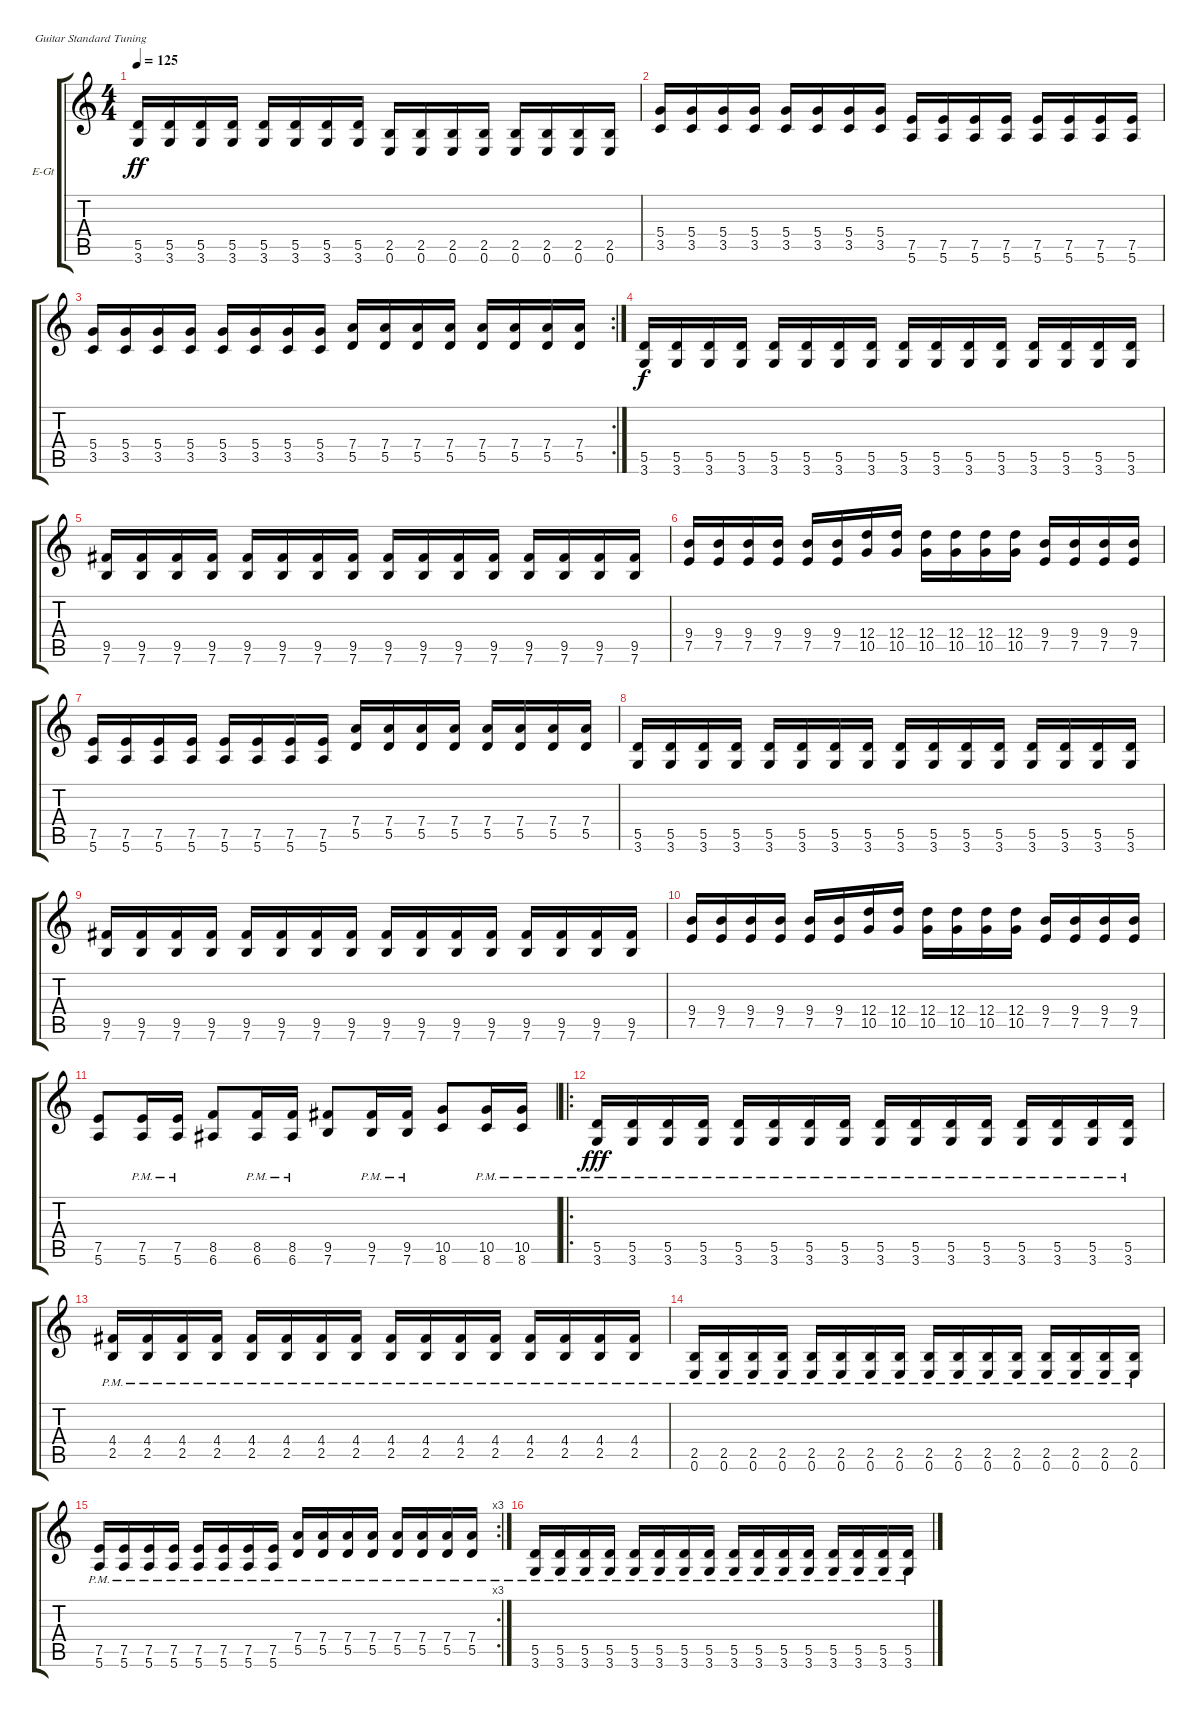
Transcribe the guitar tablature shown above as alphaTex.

\defaultSystemsLayout 4
\bracketExtendMode groupsimilarinstruments
\firstSystemTrackNameOrientation horizontal
\otherSystemsTrackNameOrientation horizontal
\track ("Electric Guitar (Drive)" "E-Gt") {instrument overdrivenguitar}
\staff {score tabs}
\tuning (E4 B3 G3 D3 A2 E2)
\ts (4 4)
\tempo 125
\clef g2
\ks c
(3.6 5.5).16{dy ff} (3.6 5.5).16 (3.6 5.5).16 (3.6 5.5).16 (3.6 5.5).16 (3.6 5.5).16 (3.6 5.5).16 (3.6 5.5).16 (2.5 0.6).16 (2.5 0.6).16 (2.5 0.6).16 (2.5 0.6).16 (2.5 0.6).16 (2.5 0.6).16 (2.5 0.6).16 (2.5 0.6).16 |
(3.5 5.4).16 (3.5 5.4).16 (3.5 5.4).16 (3.5 5.4).16 (3.5 5.4).16 (3.5 5.4).16 (3.5 5.4).16 (3.5 5.4).16 (7.5 5.6).16 (7.5 5.6).16 (7.5 5.6).16 (7.5 5.6).16 (7.5 5.6).16 (7.5 5.6).16 (7.5 5.6).16 (7.5 5.6).16 |
\rc 2
(3.5 5.4).16 (3.5 5.4).16 (3.5 5.4).16 (3.5 5.4).16 (3.5 5.4).16 (3.5 5.4).16 (3.5 5.4).16 (3.5 5.4).16 (5.5 7.4).16 (5.5 7.4).16 (5.5 7.4).16 (5.5 7.4).16 (5.5 7.4).16 (5.5 7.4).16 (5.5 7.4).16 (5.5 7.4).16 |
(3.6 5.5).16{dy f} (3.6 5.5).16 (3.6 5.5).16 (3.6 5.5).16 (3.6 5.5).16 (3.6 5.5).16 (3.6 5.5).16 (3.6 5.5).16 (3.6 5.5).16 (3.6 5.5).16 (3.6 5.5).16 (3.6 5.5).16 (3.6 5.5).16 (3.6 5.5).16 (3.6 5.5).16 (3.6 5.5).16 |
(7.6 9.5).16 (7.6 9.5).16 (7.6 9.5).16 (7.6 9.5).16 (7.6 9.5).16 (7.6 9.5).16 (7.6 9.5).16 (7.6 9.5).16 (7.6 9.5).16 (7.6 9.5).16 (7.6 9.5).16 (7.6 9.5).16 (7.6 9.5).16 (7.6 9.5).16 (7.6 9.5).16 (7.6 9.5).16 |
(7.5 9.4).16 (7.5 9.4).16 (7.5 9.4).16 (7.5 9.4).16 (7.5 9.4).16 (7.5 9.4).16 (10.5 12.4).16 (10.5 12.4).16 (10.5 12.4).16 (10.5 12.4).16 (10.5 12.4).16 (10.5 12.4).16 (7.5 9.4).16 (7.5 9.4).16 (7.5 9.4).16 (7.5 9.4).16 |
(5.6 7.5).16 (5.6 7.5).16 (5.6 7.5).16 (5.6 7.5).16 (5.6 7.5).16 (5.6 7.5).16 (5.6 7.5).16 (5.6 7.5).16 (5.5 7.4).16 (5.5 7.4).16 (5.5 7.4).16 (5.5 7.4).16 (5.5 7.4).16 (5.5 7.4).16 (5.5 7.4).16 (5.5 7.4).16 |
(3.6 5.5).16 (3.6 5.5).16 (3.6 5.5).16 (3.6 5.5).16 (3.6 5.5).16 (3.6 5.5).16 (3.6 5.5).16 (3.6 5.5).16 (3.6 5.5).16 (3.6 5.5).16 (3.6 5.5).16 (3.6 5.5).16 (3.6 5.5).16 (3.6 5.5).16 (3.6 5.5).16 (3.6 5.5).16 |
(7.6 9.5).16 (7.6 9.5).16 (7.6 9.5).16 (7.6 9.5).16 (7.6 9.5).16 (7.6 9.5).16 (7.6 9.5).16 (7.6 9.5).16 (7.6 9.5).16 (7.6 9.5).16 (7.6 9.5).16 (7.6 9.5).16 (7.6 9.5).16 (7.6 9.5).16 (7.6 9.5).16 (7.6 9.5).16 |
(7.5 9.4).16 (7.5 9.4).16 (7.5 9.4).16 (7.5 9.4).16 (7.5 9.4).16 (7.5 9.4).16 (10.5 12.4).16 (10.5 12.4).16 (10.5 12.4).16 (10.5 12.4).16 (10.5 12.4).16 (10.5 12.4).16 (7.5 9.4).16 (7.5 9.4).16 (7.5 9.4).16 (7.5 9.4).16 |
(5.6 7.5).8 (7.5{pm} 5.6{pm}).16 (7.5{pm} 5.6{pm}).16 (6.6 8.5).8 (8.5{pm} 6.6{pm}).16 (8.5{pm} 6.6{pm}).16 (7.6 9.5).8 (9.5{pm} 7.6{pm}).16 (9.5{pm} 7.6{pm}).16 (8.6 10.5).8 (10.5{pm} 8.6{pm}).16 (10.5{pm} 8.6{pm}).16 |
\ro
(3.6{pm} 5.5{pm}).16{dy fff} (3.6{pm} 5.5{pm}).16 (3.6{pm} 5.5{pm}).16 (3.6{pm} 5.5{pm}).16 (3.6{pm} 5.5{pm}).16 (3.6{pm} 5.5{pm}).16 (3.6{pm} 5.5{pm}).16 (3.6{pm} 5.5{pm}).16 (3.6{pm} 5.5{pm}).16 (3.6{pm} 5.5{pm}).16 (3.6{pm} 5.5{pm}).16 (3.6{pm} 5.5{pm}).16 (3.6{pm} 5.5{pm}).16 (3.6{pm} 5.5{pm}).16 (3.6{pm} 5.5{pm}).16 (3.6{pm} 5.5{pm}).16 |
(2.5{pm} 4.4{pm}).16 (2.5{pm} 4.4{pm}).16 (2.5{pm} 4.4{pm}).16 (2.5{pm} 4.4{pm}).16 (2.5{pm} 4.4{pm}).16 (2.5{pm} 4.4{pm}).16 (2.5{pm} 4.4{pm}).16 (2.5{pm} 4.4{pm}).16 (2.5{pm} 4.4{pm}).16 (2.5{pm} 4.4{pm}).16 (2.5{pm} 4.4{pm}).16 (2.5{pm} 4.4{pm}).16 (2.5{pm} 4.4{pm}).16 (2.5{pm} 4.4{pm}).16 (2.5{pm} 4.4{pm}).16 (2.5{pm} 4.4{pm}).16 |
(2.5{pm} 0.6{pm}).16 (2.5{pm} 0.6{pm}).16 (2.5{pm} 0.6{pm}).16 (2.5{pm} 0.6{pm}).16 (2.5{pm} 0.6{pm}).16 (2.5{pm} 0.6{pm}).16 (2.5{pm} 0.6{pm}).16 (2.5{pm} 0.6{pm}).16 (2.5{pm} 0.6{pm}).16 (2.5{pm} 0.6{pm}).16 (2.5{pm} 0.6{pm}).16 (2.5{pm} 0.6{pm}).16 (2.5{pm} 0.6{pm}).16 (2.5{pm} 0.6{pm}).16 (2.5{pm} 0.6{pm}).16 (2.5{pm} 0.6{pm}).16 |
\rc 3
(5.6{pm} 7.5{pm}).16 (5.6{pm} 7.5{pm}).16 (5.6{pm} 7.5{pm}).16 (5.6{pm} 7.5{pm}).16 (5.6{pm} 7.5{pm}).16 (5.6{pm} 7.5{pm}).16 (5.6{pm} 7.5{pm}).16 (5.6{pm} 7.5{pm}).16 (5.5{pm} 7.4{pm}).16 (5.5{pm} 7.4{pm}).16 (5.5{pm} 7.4{pm}).16 (5.5{pm} 7.4{pm}).16 (5.5{pm} 7.4{pm}).16 (5.5{pm} 7.4{pm}).16 (5.5{pm} 7.4{pm}).16 (5.5{pm} 7.4{pm}).16 |
(3.6{pm} 5.5{pm}).16 (3.6{pm} 5.5{pm}).16 (3.6{pm} 5.5{pm}).16 (3.6{pm} 5.5{pm}).16 (3.6{pm} 5.5{pm}).16 (3.6{pm} 5.5{pm}).16 (3.6{pm} 5.5{pm}).16 (3.6{pm} 5.5{pm}).16 (3.6{pm} 5.5{pm}).16 (3.6{pm} 5.5{pm}).16 (3.6{pm} 5.5{pm}).16 (3.6{pm} 5.5{pm}).16 (3.6{pm} 5.5{pm}).16 (3.6{pm} 5.5{pm}).16 (3.6{pm} 5.5{pm}).16 (3.6{pm} 5.5{pm}).16
